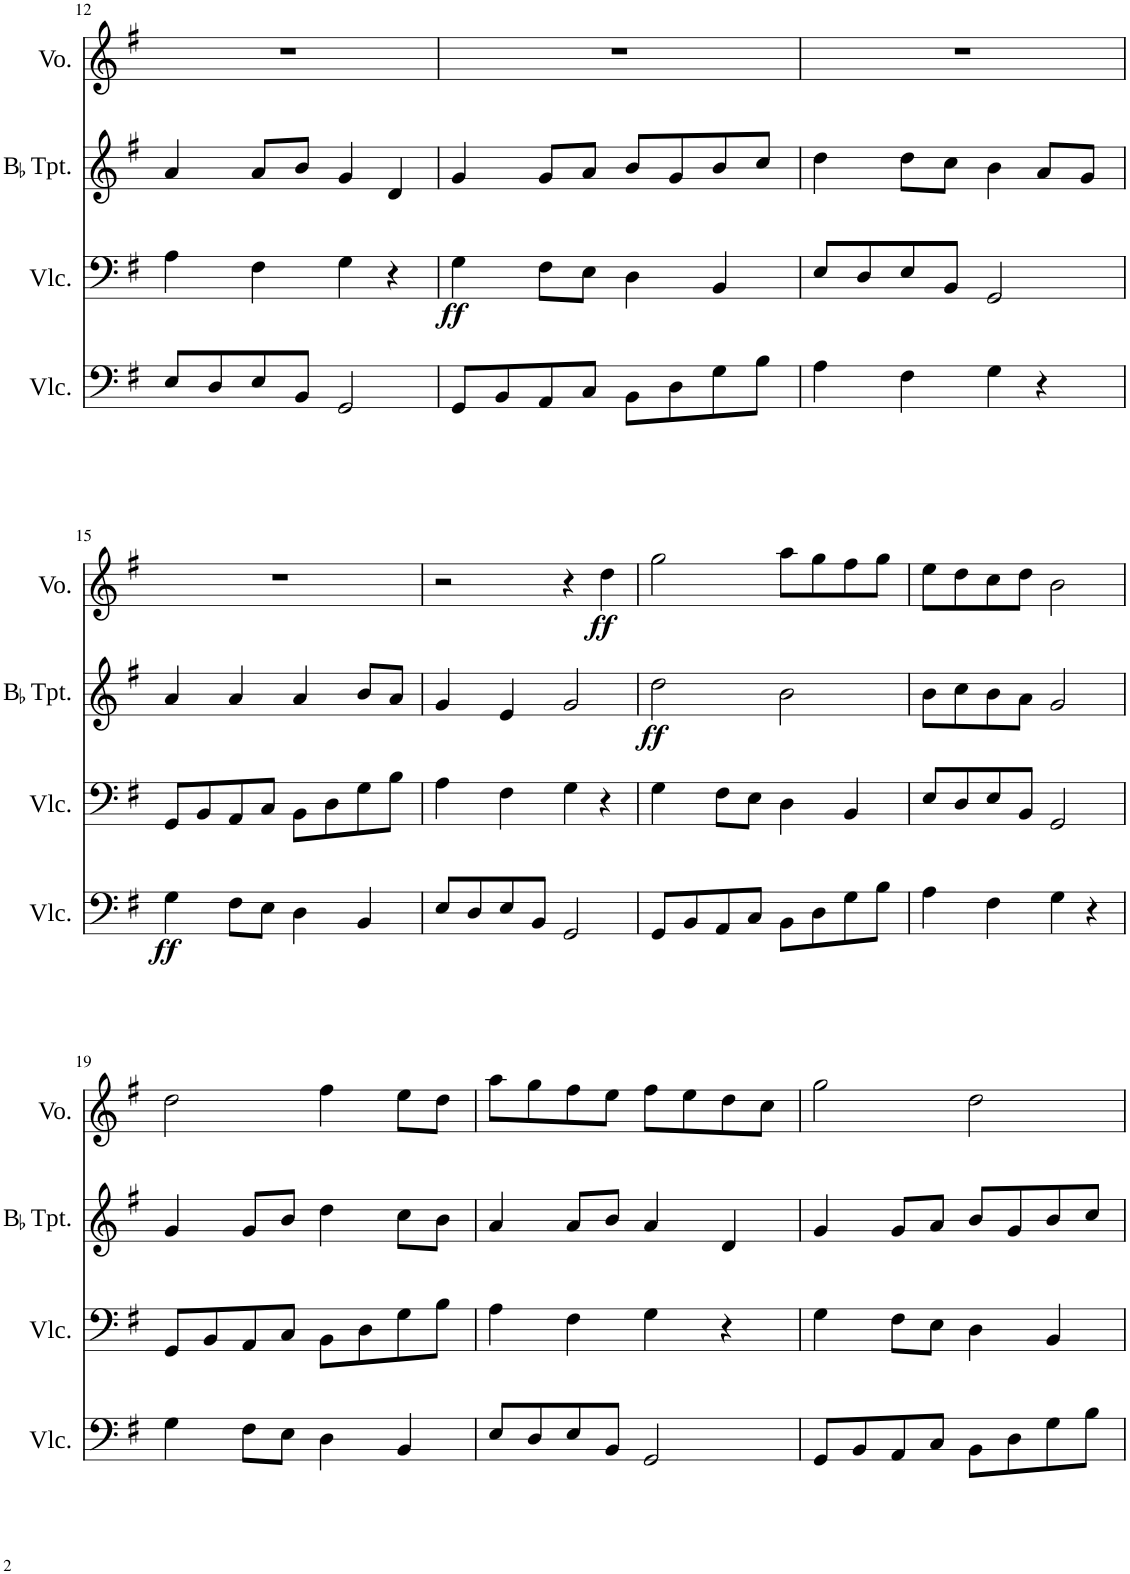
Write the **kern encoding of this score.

**kern	**dynam	**kern	**dynam	**kern	**dynam	**kern	**dynam
*part4	*part4	*part3	*part3	*part2	*part2	*part1	*part1
*staff4	*staff4	*staff3	*staff3	*staff2	*staff2	*staff1	*staff1
*I"Violoncello	*	*I"Violoncello	*	*I"BaccidentalFlat Trumpet	*	*I"Voice	*
*I'Vlc.	*	*I'Vlc.	*	*I'BaccidentalFlat Tpt.	*	*I'Vo.	*
!!LO:PB:g=z
*clefF4	*	*clefF4	*	*clefG2	*	*clefG2	*
*	*	*	*	*ITrd1c2	*	*	*
*k[f#]	*	*k[f#]	*	*k[f#]	*	*k[f#]	*
*M4/4	*	*M4/4	*	*M4/4	*	*M4/4	*
=12	=12	=12	=12	=12	=12	=12	=12
8E/L	.	4A\	.	4a/	.	1r	.
8D/	.	.	.	.	.	.	.
8E/	.	4F#\	.	8a/L	.	.	.
8BB/J	.	.	.	8b/J	.	.	.
2GG/	.	4G\	.	4g/	.	.	.
.	.	4r	.	4d/	.	.	.
=13	=13	=13	=13	=13	=13	=13	=13
!	!	!	!LO:DY:b	!	!	!	!
8GG/L	.	4G\	ff	4g/	.	1r	.
8BB/	.	.	.	.	.	.	.
8AA/	.	8F#\L	.	8g/L	.	.	.
8C/J	.	8E\J	.	8a/J	.	.	.
8BB\L	.	4D\	.	8b/L	.	.	.
8D\	.	.	.	8g/	.	.	.
8G\	.	4BB/	.	8b/	.	.	.
8B\J	.	.	.	8cc/J	.	.	.
=14	=14	=14	=14	=14	=14	=14	=14
4A\	.	8E/L	.	4dd\	.	1r	.
.	.	8D/	.	.	.	.	.
4F#\	.	8E/	.	8dd\L	.	.	.
.	.	8BB/J	.	8cc\J	.	.	.
4G\	.	2GG/	.	4b\	.	.	.
4r	.	.	.	8a/L	.	.	.
.	.	.	.	8g/J	.	.	.
!!LO:LB:g=z
=15	=15	=15	=15	=15	=15	=15	=15
!	!LO:DY:b	!	!	!	!	!	!
4G\	ff	8GG/L	.	4a/	.	1r	.
.	.	8BB/	.	.	.	.	.
8F#\L	.	8AA/	.	4a/	.	.	.
8E\J	.	8C/J	.	.	.	.	.
4D\	.	8BB\L	.	4a/	.	.	.
.	.	8D\	.	.	.	.	.
4BB/	.	8G\	.	8b/L	.	.	.
.	.	8B\J	.	8a/J	.	.	.
=16	=16	=16	=16	=16	=16	=16	=16
8E/L	.	4A\	.	4g/	.	2r	.
8D/	.	.	.	.	.	.	.
8E/	.	4F#\	.	4e/	.	.	.
8BB/J	.	.	.	.	.	.	.
2GG/	.	4G\	.	2g/	.	4r	.
!	!	!	!	!	!	!	!LO:DY:b
.	.	4r	.	.	.	4dd\	ff
=17	=17	=17	=17	=17	=17	=17	=17
!	!	!	!	!	!LO:DY:b	!	!
8GG/L	.	4G\	.	2dd\	ff	2gg\	.
8BB/	.	.	.	.	.	.	.
8AA/	.	8F#\L	.	.	.	.	.
8C/J	.	8E\J	.	.	.	.	.
8BB\L	.	4D\	.	2b\	.	8aa\L	.
8D\	.	.	.	.	.	8gg\	.
8G\	.	4BB/	.	.	.	8ff#\	.
8B\J	.	.	.	.	.	8gg\J	.
=18	=18	=18	=18	=18	=18	=18	=18
4A\	.	8E/L	.	8b\L	.	8ee\L	.
.	.	8D/	.	8cc\	.	8dd\	.
4F#\	.	8E/	.	8b\	.	8cc\	.
.	.	8BB/J	.	8a\J	.	8dd\J	.
4G\	.	2GG/	.	2g/	.	2b\	.
4r	.	.	.	.	.	.	.
!!LO:LB:g=z
=19	=19	=19	=19	=19	=19	=19	=19
4G\	.	8GG/L	.	4g/	.	2dd\	.
.	.	8BB/	.	.	.	.	.
8F#\L	.	8AA/	.	8g/L	.	.	.
8E\J	.	8C/J	.	8b/J	.	.	.
4D\	.	8BB\L	.	4dd\	.	4ff#\	.
.	.	8D\	.	.	.	.	.
4BB/	.	8G\	.	8cc\L	.	8ee\L	.
.	.	8B\J	.	8b\J	.	8dd\J	.
=20	=20	=20	=20	=20	=20	=20	=20
8E/L	.	4A\	.	4a/	.	8aa\L	.
8D/	.	.	.	.	.	8gg\	.
8E/	.	4F#\	.	8a/L	.	8ff#\	.
8BB/J	.	.	.	8b/J	.	8ee\J	.
2GG/	.	4G\	.	4a/	.	8ff#\L	.
.	.	.	.	.	.	8ee\	.
.	.	4r	.	4d/	.	8dd\	.
.	.	.	.	.	.	8cc\J	.
=21	=21	=21	=21	=21	=21	=21	=21
8GG/L	.	4G\	.	4g/	.	2gg\	.
8BB/	.	.	.	.	.	.	.
8AA/	.	8F#\L	.	8g/L	.	.	.
8C/J	.	8E\J	.	8a/J	.	.	.
8BB\L	.	4D\	.	8b/L	.	2dd\	.
8D\	.	.	.	8g/	.	.	.
8G\	.	4BB/	.	8b/	.	.	.
8B\J	.	.	.	8cc/J	.	.	.
=	=	=	=	=	=	=	=
*-	*-	*-	*-	*-	*-	*-	*-
